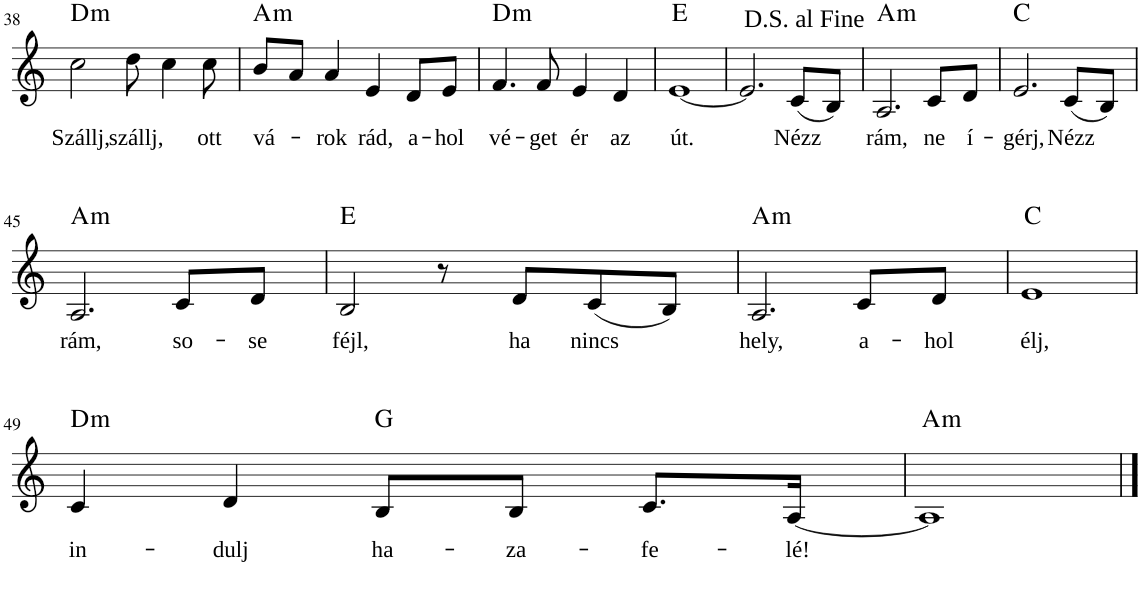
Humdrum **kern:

**kern	**text	**harte
*part1	*part1	*part1
*staff1	*staff1	*
*I"Piano	*	*
*I'Pno	*	*
!!LO:PB:g=z
*clefG2	*	*
*k[]	*	*
*M4/4	*	*
*met(c)	*	*
=38	=38	=38
!	!LO:LY:b	!LO:H:kt=m
2cc\	Szállj,	D:min
!	!LO:LY:b	!
8dd\	szállj,	.
4cc\	.	.
!	!LO:LY:b	!
8cc\	ott	.
=39	=39	=39
!	!LO:LY:b	!LO:H:kt=m
8b/L	vá-	A:min
8a/J	.	.
!	!LO:LY:b	!
4a/	-rok	.
!	!LO:LY:b	!
4e/	rád,	.
!	!LO:LY:b	!
8d/L	a-	.
!	!LO:LY:b	!
8e/J	-hol	.
=40	=40	=40
!	!LO:LY:b	!LO:H:kt=m
4.f/	vé-	D:min
!	!LO:LY:b	!
8f/	-get	.
!	!LO:LY:b	!
4e/	ér	.
!	!LO:LY:b	!
4d/	az	.
=41	=41	=41
!	!LO:LY:b	!
[1e	út.	E:maj
=42	=42	=42
2.e/]	.	.
!	!LO:LY:b	!
(8c/L	Nézz	.
8B/J)	.	.
!LO:TX:a:t=<font size="11.7074"/><font face="Times New Roman"/>D.S. al Fine	!	!
=43	=43	=43
!	!LO:LY:b	!LO:H:kt=m
2.A/	rám,	A:min
!	!LO:LY:b	!
8c/L	ne	.
!	!LO:LY:b	!
8d/J	í-	.
=44	=44	=44
!	!LO:LY:b	!
2.e/	-gérj,	C:maj
!	!LO:LY:b	!
(8c/L	Nézz	.
8B/J)	.	.
!!LO:LB:g=z
=45	=45	=45
!	!LO:LY:b	!LO:H:kt=m
2.A/	rám,	A:min
!	!LO:LY:b	!
8c/L	so-	.
!	!LO:LY:b	!
8d/J	-se	.
=46	=46	=46
!	!LO:LY:b	!
2B/	féjl,	E:maj
8r	.	.
!	!LO:LY:b	!
8d/L	ha	.
!	!LO:LY:b	!
(8c/	nincs	.
8B/J)	.	.
=47	=47	=47
!	!LO:LY:b	!LO:H:kt=m
2.A/	hely,	A:min
!	!LO:LY:b	!
8c/L	a-	.
!	!LO:LY:b	!
8d/J	-hol	.
=48	=48	=48
!	!LO:LY:b	!
1e	élj,	C:maj
!!LO:LB:g=z
=49	=49	=49
!	!LO:LY:b	!LO:H:kt=m
4c/	in-	D:min
!	!LO:LY:b	!
4d/	-dulj	.
!	!LO:LY:b	!
8B/L	ha-	G:maj
!	!LO:LY:b	!
8B/J	-za-	.
!	!LO:LY:b	!
8.c/L	-fe-	.
!	!LO:LY:b	!
[16A/Jk	-lé!	.
=50	=50	=50
!	!	!LO:H:kt=m
1A]	.	A:min
==	==	==
*-	*-	*-
